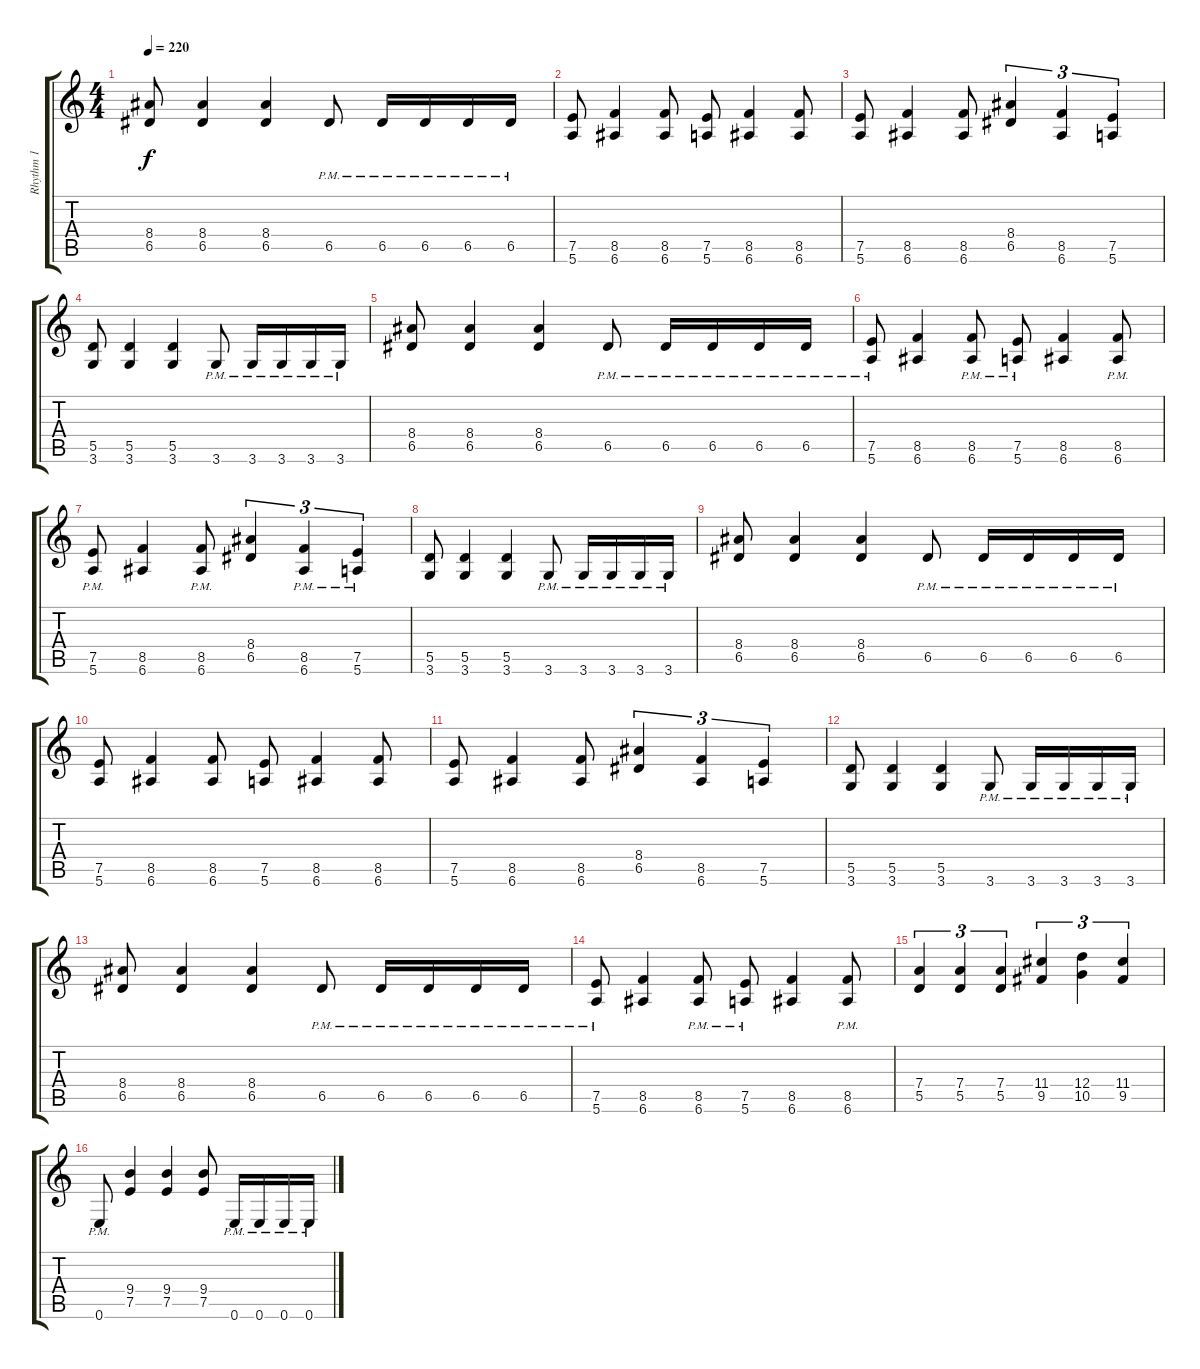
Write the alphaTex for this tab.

\track ("Rhythm 1" "Rhythm 1") {instrument distortionguitar}
\staff {score tabs}
\tuning (E4 B3 G3 D3 A2 E2) {hide}
\ts (4 4)
\tempo 220
\clef g2
\ks c
(8.4 6.5).8{dy f} (8.4 6.5).4 (8.4 6.5).4 6.5{pm}.8 6.5{pm}.16 6.5{pm}.16 6.5{pm}.16 6.5{pm}.16 |
(7.5 5.6).8 (8.5 6.6).4 (8.5 6.6).8 (7.5 5.6).8 (8.5 6.6).4 (8.5 6.6).8 |
(7.5 5.6).8 (8.5 6.6).4 (8.5 6.6).8 (8.4 6.5).4{tu (3 2)} (8.5 6.6).4{tu (3 2)} (7.5 5.6).4{tu (3 2)} |
(5.5 3.6).8 (5.5 3.6).4 (5.5 3.6).4 3.6{pm}.8 3.6{pm}.16 3.6{pm}.16 3.6{pm}.16 3.6{pm}.16 |
(8.4 6.5).8 (8.4 6.5).4 (8.4 6.5).4 6.5{pm}.8 6.5{pm}.16 6.5{pm}.16 6.5{pm}.16 6.5{pm}.16 |
(7.5{pm} 5.6{pm}).8 (8.5 6.6).4 (8.5{pm} 6.6{pm}).8 (7.5{pm} 5.6{pm}).8 (8.5 6.6).4 (8.5{pm} 6.6{pm}).8 |
(7.5{pm} 5.6{pm}).8 (8.5 6.6).4 (8.5{pm} 6.6{pm}).8 (8.4 6.5).4{tu (3 2)} (8.5{pm} 6.6{pm}).4{tu (3 2)} (7.5{pm} 5.6{pm}).4{tu (3 2)} |
(5.5 3.6).8 (5.5 3.6).4 (5.5 3.6).4 3.6{pm}.8 3.6{pm}.16 3.6{pm}.16 3.6{pm}.16 3.6{pm}.16 |
(8.4 6.5).8 (8.4 6.5).4 (8.4 6.5).4 6.5{pm}.8 6.5{pm}.16 6.5{pm}.16 6.5{pm}.16 6.5{pm}.16 |
(7.5 5.6).8 (8.5 6.6).4 (8.5 6.6).8 (7.5 5.6).8 (8.5 6.6).4 (8.5 6.6).8 |
(7.5 5.6).8 (8.5 6.6).4 (8.5 6.6).8 (8.4 6.5).4{tu (3 2)} (8.5 6.6).4{tu (3 2)} (7.5 5.6).4{tu (3 2)} |
(5.5 3.6).8 (5.5 3.6).4 (5.5 3.6).4 3.6{pm}.8 3.6{pm}.16 3.6{pm}.16 3.6{pm}.16 3.6{pm}.16 |
(8.4 6.5).8 (8.4 6.5).4 (8.4 6.5).4 6.5{pm}.8 6.5{pm}.16 6.5{pm}.16 6.5{pm}.16 6.5{pm}.16 |
(7.5{pm} 5.6{pm}).8 (8.5 6.6).4 (8.5{pm} 6.6{pm}).8 (7.5{pm} 5.6{pm}).8 (8.5 6.6).4 (8.5{pm} 6.6{pm}).8 |
(7.4 5.5).4{tu (3 2)} (7.4 5.5).4{tu (3 2)} (7.4 5.5).4{tu (3 2)} (11.4 9.5).4{tu (3 2)} (12.4 10.5).4{tu (3 2)} (11.4 9.5).4{tu (3 2)} |
0.6{pm}.8 (9.4 7.5).4 (9.4 7.5).4 (9.4 7.5).8 0.6{pm}.16 0.6{pm}.16 0.6{pm}.16 0.6{pm}.16
